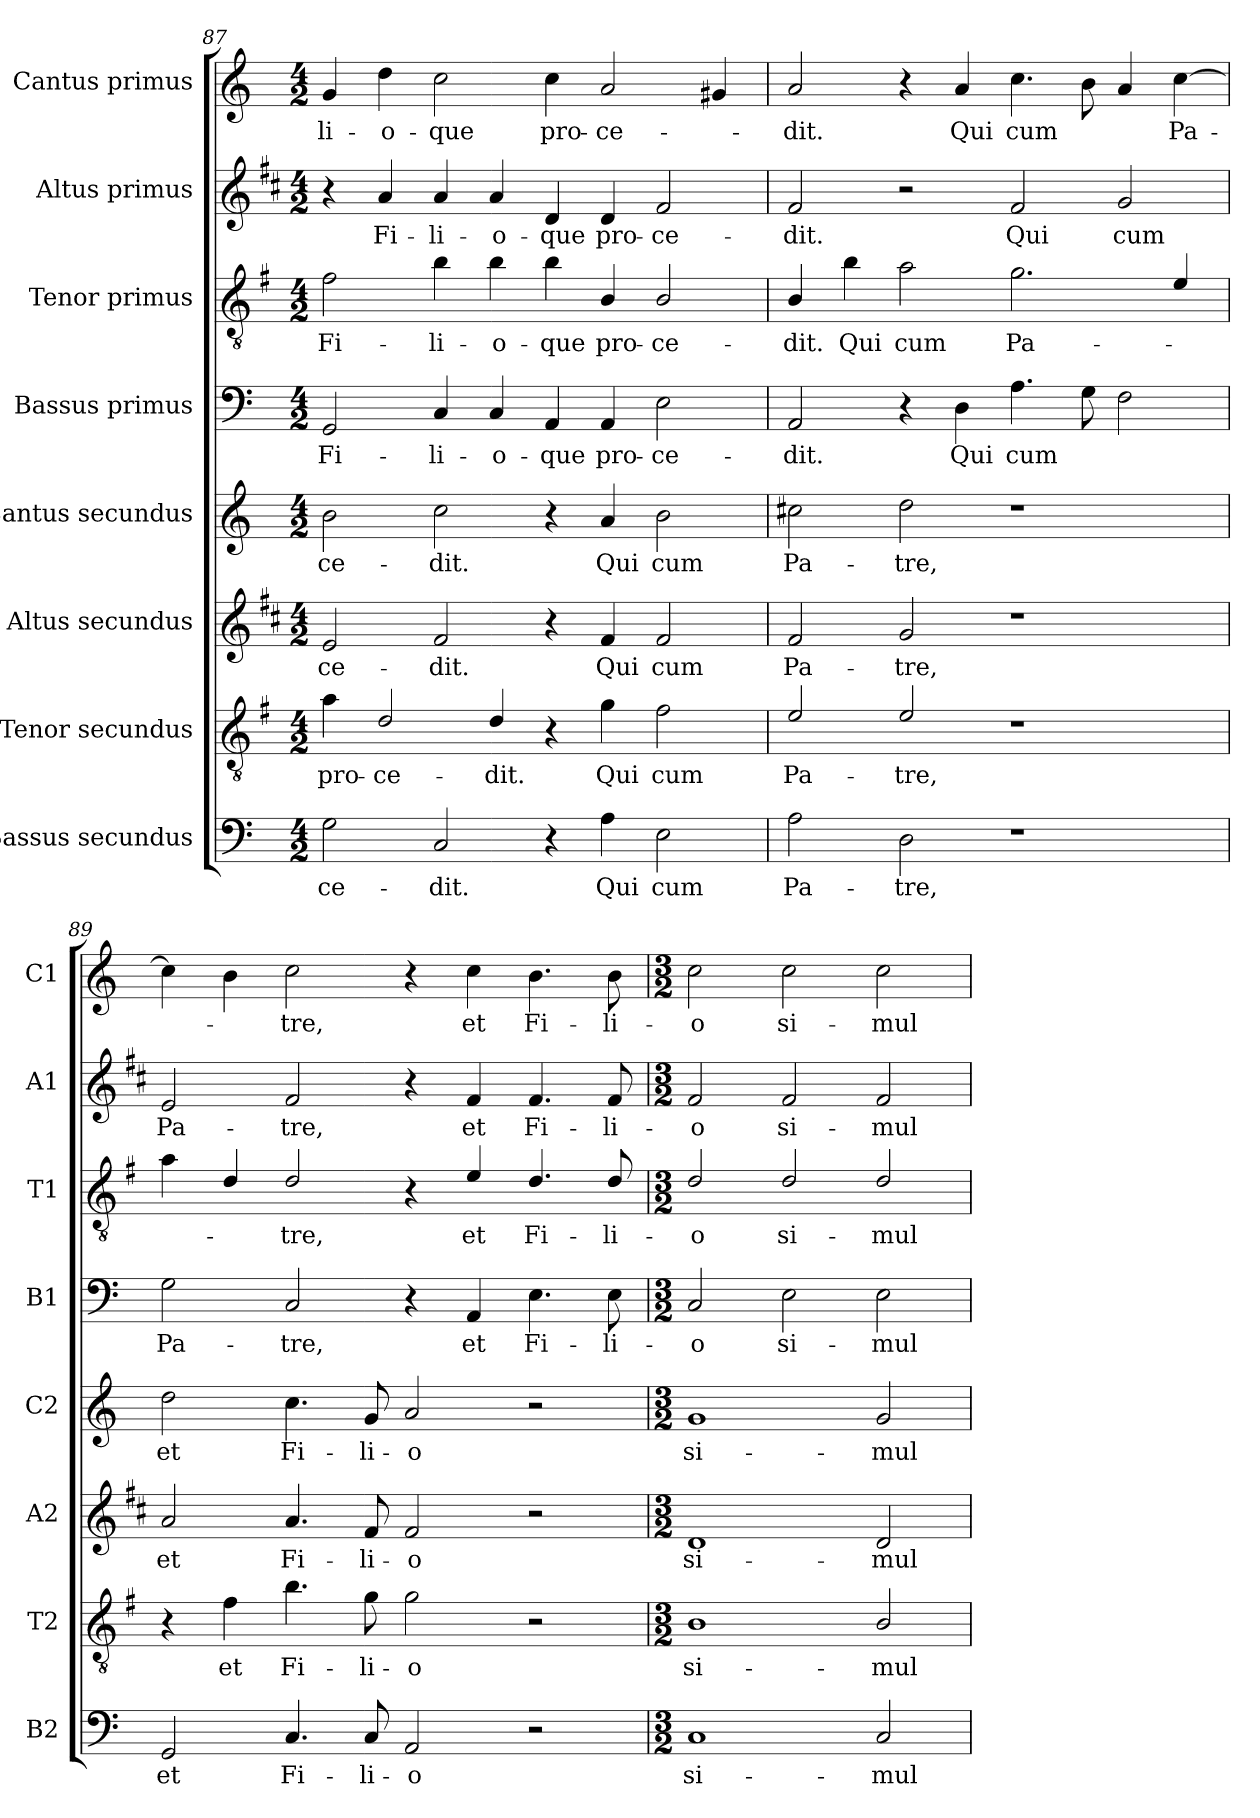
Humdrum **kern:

**kern	**text	**kern	**text	**kern	**text	**kern	**text	**kern	**text	**kern	**text	**kern	**text	**kern	**text
*part8	*part8	*part7	*part7	*part6	*part6	*part5	*part5	*part4	*part4	*part3	*part3	*part2	*part2	*part1	*part1
*staff8	*staff8	*staff7	*staff7	*staff6	*staff6	*staff5	*staff5	*staff4	*staff4	*staff3	*staff3	*staff2	*staff2	*staff1	*staff1
*I"Bassus secundus	*	*I"Tenor secundus	*	*I"Altus secundus	*	*I"Cantus secundus	*	*I"Bassus primus	*	*I"Tenor primus	*	*I"Altus primus	*	*I"Cantus primus	*
*I'B2	*	*I'T2	*	*I'A2	*	*I'C2	*	*I'B1	*	*I'T1	*	*I'A1	*	*I'C1	*
*clefF4	*	*clefGv2	*	*clefG2	*	*clefG2	*	*clefF4	*	*clefGv2	*	*clefG2	*	*clefG2	*
*	*	*ITrd4c7	*	*ITrd1c2	*	*	*	*	*	*ITrd4c7	*	*ITrd1c2	*	*	*
*k[]	*	*k[]	*	*k[]	*	*k[]	*	*k[]	*	*k[]	*	*k[]	*	*k[]	*
*C:	*	*C:	*	*C:	*	*C:	*	*C:	*	*C:	*	*C:	*	*C:	*
*M4/2	*	*M4/2	*	*M4/2	*	*M4/2	*	*M4/2	*	*M4/2	*	*M4/2	*	*M4/2	*
=87	=87	=87	=87	=87	=87	=87	=87	=87	=87	=87	=87	=87	=87	=87	=87
!	!LO:LY:b	!	!LO:LY:b	!	!LO:LY:b	!	!LO:LY:b	!	!LO:LY:b	!	!LO:LY:b	!	!	!	!LO:LY:b
2G\	-ce-	4d\	pro-	2d/	-ce-	2b\	-ce-	2GG/	Fi-	2B\	Fi-	4r	.	4g/	-li-
!	!	!	!LO:LY:b	!	!	!	!	!	!	!	!	!	!LO:LY:b	!	!LO:LY:b
.	.	2G/	-ce-	.	.	.	.	.	.	.	.	4g/	Fi-	4dd\	-o-
!	!LO:LY:b	!	!	!	!LO:LY:b	!	!LO:LY:b	!	!LO:LY:b	!	!LO:LY:b	!	!LO:LY:b	!	!LO:LY:b
2C/	-dit.	.	.	2e/	-dit.	2cc\	-dit.	4C/	-li-	4e\	-li-	4g/	-li-	2cc\	-que
!	!	!	!LO:LY:b	!	!	!	!	!	!LO:LY:b	!	!LO:LY:b	!	!LO:LY:b	!	!
.	.	4G/	-dit.	.	.	.	.	4C/	-o-	4e\	-o-	4g/	-o-	.	.
!	!	!	!	!	!	!	!	!	!LO:LY:b	!	!LO:LY:b	!	!LO:LY:b	!	!LO:LY:b
4r	.	4r	.	4r	.	4r	.	4AA/	-que	4e\	-que	4c/	-que	4cc\	pro-
!	!LO:LY:b	!	!LO:LY:b	!	!LO:LY:b	!	!LO:LY:b	!	!LO:LY:b	!	!LO:LY:b	!	!LO:LY:b	!	!LO:LY:b
4A\	Qui	4c\	Qui	4e/	Qui	4a/	Qui	4AA/	pro-	4E/	pro-	4c/	pro-	2a/	-ce-
!	!LO:LY:b	!	!LO:LY:b	!	!LO:LY:b	!	!LO:LY:b	!	!LO:LY:b	!	!LO:LY:b	!	!LO:LY:b	!	!
2E\	cum	2B\	cum	2e/	cum	2b\	cum	2E\	-ce-	2E/	-ce-	2e/	-ce-	.	.
.	.	.	.	.	.	.	.	.	.	.	.	.	.	4g#X/	.
!!LO:LB:g=z
=88	=88	=88	=88	=88	=88	=88	=88	=88	=88	=88	=88	=88	=88	=88	=88
!	!LO:LY:b	!	!LO:LY:b	!	!LO:LY:b	!	!LO:LY:b	!	!LO:LY:b	!	!LO:LY:b	!	!LO:LY:b	!	!LO:LY:b
2A\	Pa-	2A/	Pa-	2e/	Pa-	2cc#X\	Pa-	2AA/	-dit.	4E/	-dit.	2e/	-dit.	2a/	-dit.
!	!	!	!	!	!	!	!	!	!	!	!LO:LY:b	!	!	!	!
.	.	.	.	.	.	.	.	.	.	4e\	Qui	.	.	.	.
!	!LO:LY:b	!	!LO:LY:b	!	!LO:LY:b	!	!LO:LY:b	!	!	!	!LO:LY:b	!	!	!	!
2D\	-tre,	2A/	-tre,	2f/	-tre,	2dd\	-tre,	4r	.	2d\	cum	2r	.	4r	.
!	!	!	!	!	!	!	!	!	!LO:LY:b	!	!	!	!	!	!LO:LY:b
.	.	.	.	.	.	.	.	4D\	Qui	.	.	.	.	4a/	Qui
!	!	!	!	!	!	!	!	!	!LO:LY:b	!	!LO:LY:b	!	!LO:LY:b	!	!LO:LY:b
1r	.	1r	.	1r	.	1r	.	4.A\	cum	2.c\	Pa-	2e/	Qui	4.cc\	cum
.	.	.	.	.	.	.	.	8G\	.	.	.	.	.	8b\	.
!	!	!	!	!	!	!	!	!	!	!	!	!	!LO:LY:b	!	!
.	.	.	.	.	.	.	.	2F\	.	.	.	2f/	cum	4a/	.
!	!	!	!	!	!	!	!	!	!	!	!	!	!	!	!LO:LY:b
.	.	.	.	.	.	.	.	.	.	4A/	.	.	.	[4cc\	Pa-
=89	=89	=89	=89	=89	=89	=89	=89	=89	=89	=89	=89	=89	=89	=89	=89
!	!LO:LY:b	!	!	!	!LO:LY:b	!	!LO:LY:b	!	!LO:LY:b	!	!	!	!LO:LY:b	!	!
2GG/	et	4r	.	2g/	et	2dd\	et	2G\	Pa-	4d\	.	2d/	Pa-	4cc\]	.
!	!	!	!LO:LY:b	!	!	!	!	!	!	!	!	!	!	!	!
.	.	4B\	et	.	.	.	.	.	.	4G/	.	.	.	4b\	.
!	!LO:LY:b	!	!LO:LY:b	!	!LO:LY:b	!	!LO:LY:b	!	!LO:LY:b	!	!LO:LY:b	!	!LO:LY:b	!	!LO:LY:b
4.C/	Fi-	4.e\	Fi-	4.g/	Fi-	4.cc\	Fi-	2C/	-tre,	2G/	-tre,	2e/	-tre,	2cc\	-tre,
!	!LO:LY:b	!	!LO:LY:b	!	!LO:LY:b	!	!LO:LY:b	!	!	!	!	!	!	!	!
8C/	-li-	8c\	-li-	8e/	-li-	8g/	-li-	.	.	.	.	.	.	.	.
!	!LO:LY:b	!	!LO:LY:b	!	!LO:LY:b	!	!LO:LY:b	!	!	!	!	!	!	!	!
2AA/	-o	2c\	-o	2e/	-o	2a/	-o	4r	.	4r	.	4r	.	4r	.
!	!	!	!	!	!	!	!	!	!LO:LY:b	!	!LO:LY:b	!	!LO:LY:b	!	!LO:LY:b
.	.	.	.	.	.	.	.	4AA/	et	4A/	et	4e/	et	4cc\	et
!	!	!	!	!	!	!	!	!	!LO:LY:b	!	!LO:LY:b	!	!LO:LY:b	!	!LO:LY:b
2r	.	2r	.	2r	.	2r	.	4.E\	Fi-	4.G/	Fi-	4.e/	Fi-	4.b\	Fi-
!	!	!	!	!	!	!	!	!	!LO:LY:b	!	!LO:LY:b	!	!LO:LY:b	!	!LO:LY:b
.	.	.	.	.	.	.	.	8E\	-li-	8G/	-li-	8e/	-li-	8b\	-li-
=90	=90	=90	=90	=90	=90	=90	=90	=90	=90	=90	=90	=90	=90	=90	=90
*M3/2	*	*M3/2	*	*M3/2	*	*M3/2	*	*M3/2	*	*M3/2	*	*M3/2	*	*M3/2	*
!	!LO:LY:b	!	!LO:LY:b	!	!LO:LY:b	!	!LO:LY:b	!	!LO:LY:b	!	!LO:LY:b	!	!LO:LY:b	!	!LO:LY:b
1C	si-	1E	si-	1c	si-	1g	si-	2C/	-o	2G/	-o	2e/	-o	2cc\	-o
!	!	!	!	!	!	!	!	!	!LO:LY:b	!	!LO:LY:b	!	!LO:LY:b	!	!LO:LY:b
.	.	.	.	.	.	.	.	2E\	si-	2G/	si-	2e/	si-	2cc\	si-
!	!LO:LY:b	!	!LO:LY:b	!	!LO:LY:b	!	!LO:LY:b	!	!LO:LY:b	!	!LO:LY:b	!	!LO:LY:b	!	!LO:LY:b
2C/	-mul	2E/	-mul	2c/	-mul	2g/	-mul	2E\	-mul	2G/	-mul	2e/	-mul	2cc\	-mul
=	=	=	=	=	=	=	=	=	=	=	=	=	=	=	=
*-	*-	*-	*-	*-	*-	*-	*-	*-	*-	*-	*-	*-	*-	*-	*-
